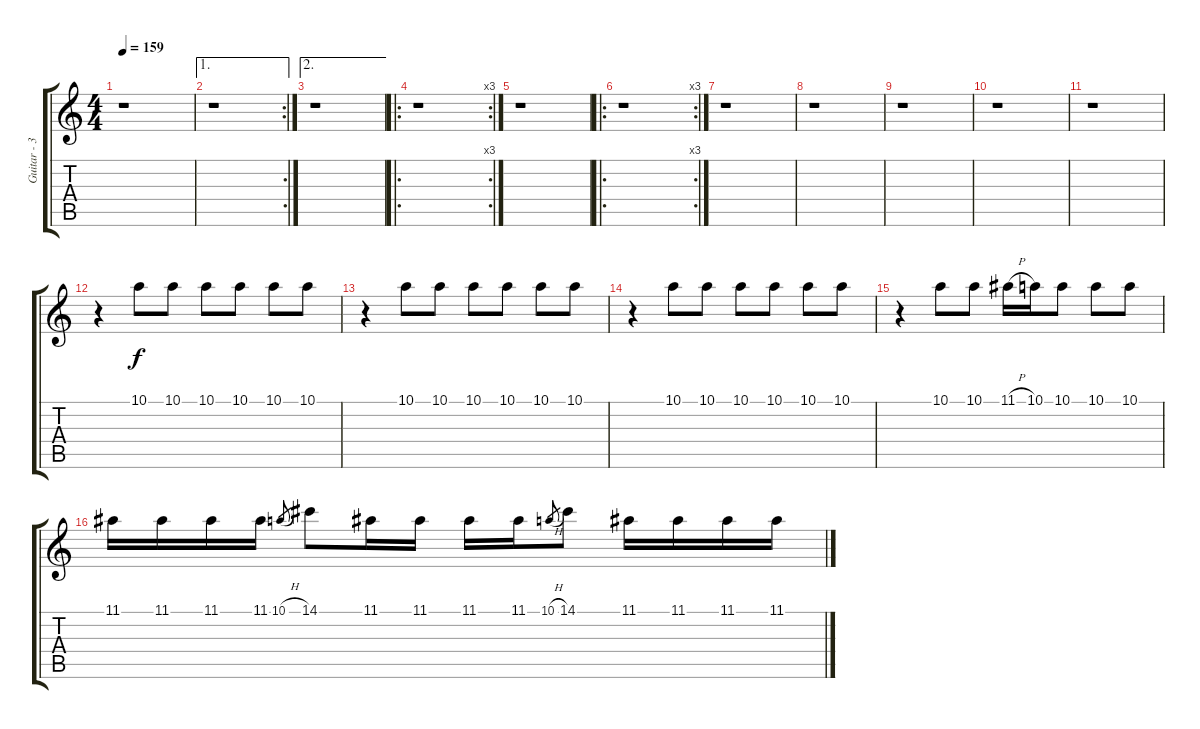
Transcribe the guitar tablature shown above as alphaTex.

\track ("Guitar - 3" "Guitar - 3") {instrument distortionguitar}
\staff {score tabs}
\tuning (B3 G3 D3 A2 E2 B1) {hide}
\ts (4 4)
\tempo 159
\clef g2
\ks c
r.1{dy f} |
\ae 1
\rc 2
r.1 |
\ae 2
r.1 |
\ro
\rc 3
r.1 |
r.1 |
\ro
\rc 3
r.1 |
r.1 |
r.1 |
r.1 |
r.1 |
r.1 |
r.4 10.1.8 10.1.8 10.1.8 10.1.8 10.1.8 10.1.8 |
r.4 10.1.8 10.1.8 10.1.8 10.1.8 10.1.8 10.1.8 |
r.4 10.1.8 10.1.8 10.1.8 10.1.8 10.1.8 10.1.8 |
r.4 10.1.8 10.1.8 11.1{h}.16 10.1.16 10.1.8 10.1.8 10.1.8 |
11.1.16 11.1.16 11.1.16 11.1.16 10.1{h}.8{gr} 14.1.8 11.1.16 11.1.16 11.1.16 11.1.16 10.1{h}.8{gr} 14.1.8 11.1.16 11.1.16 11.1.16 11.1.16
